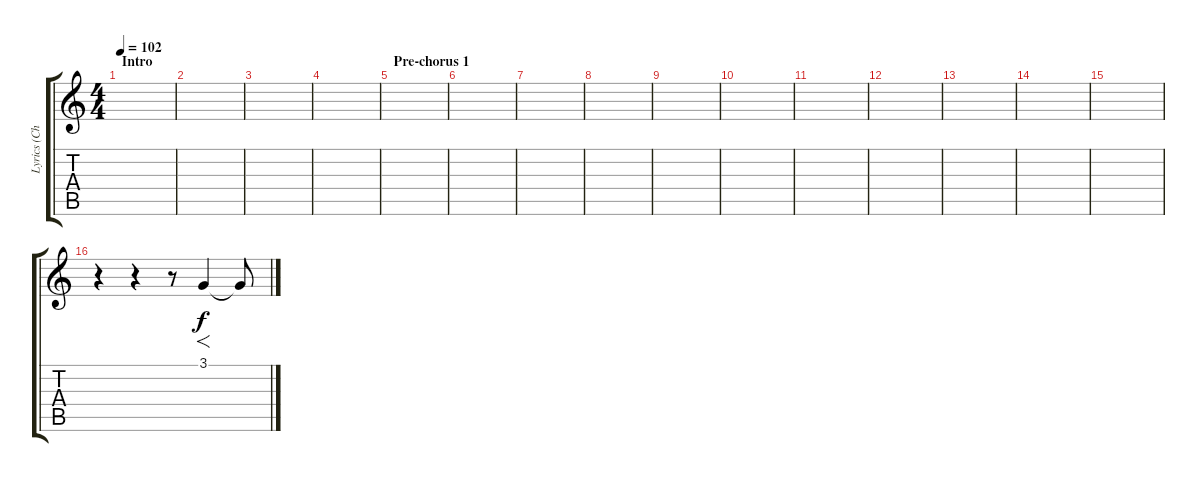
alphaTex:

\track ("Lyrics (Chester)" "Lyrics (Ch") {instrument bassoon}
\staff {score tabs}
\tuning (E4 B3 G3 D3 A2 E2) {hide}
\ts (4 4)
\section ("" "Intro")
\tempo 102
\clef g2
\ks c
|
|
|
|
\section ("" "Pre-chorus 1")
|
|
|
|
|
|
|
|
|
|
|
r.4 r.4 r.8 3.1.4{f instrument bassoon} 3.1{t}.8
